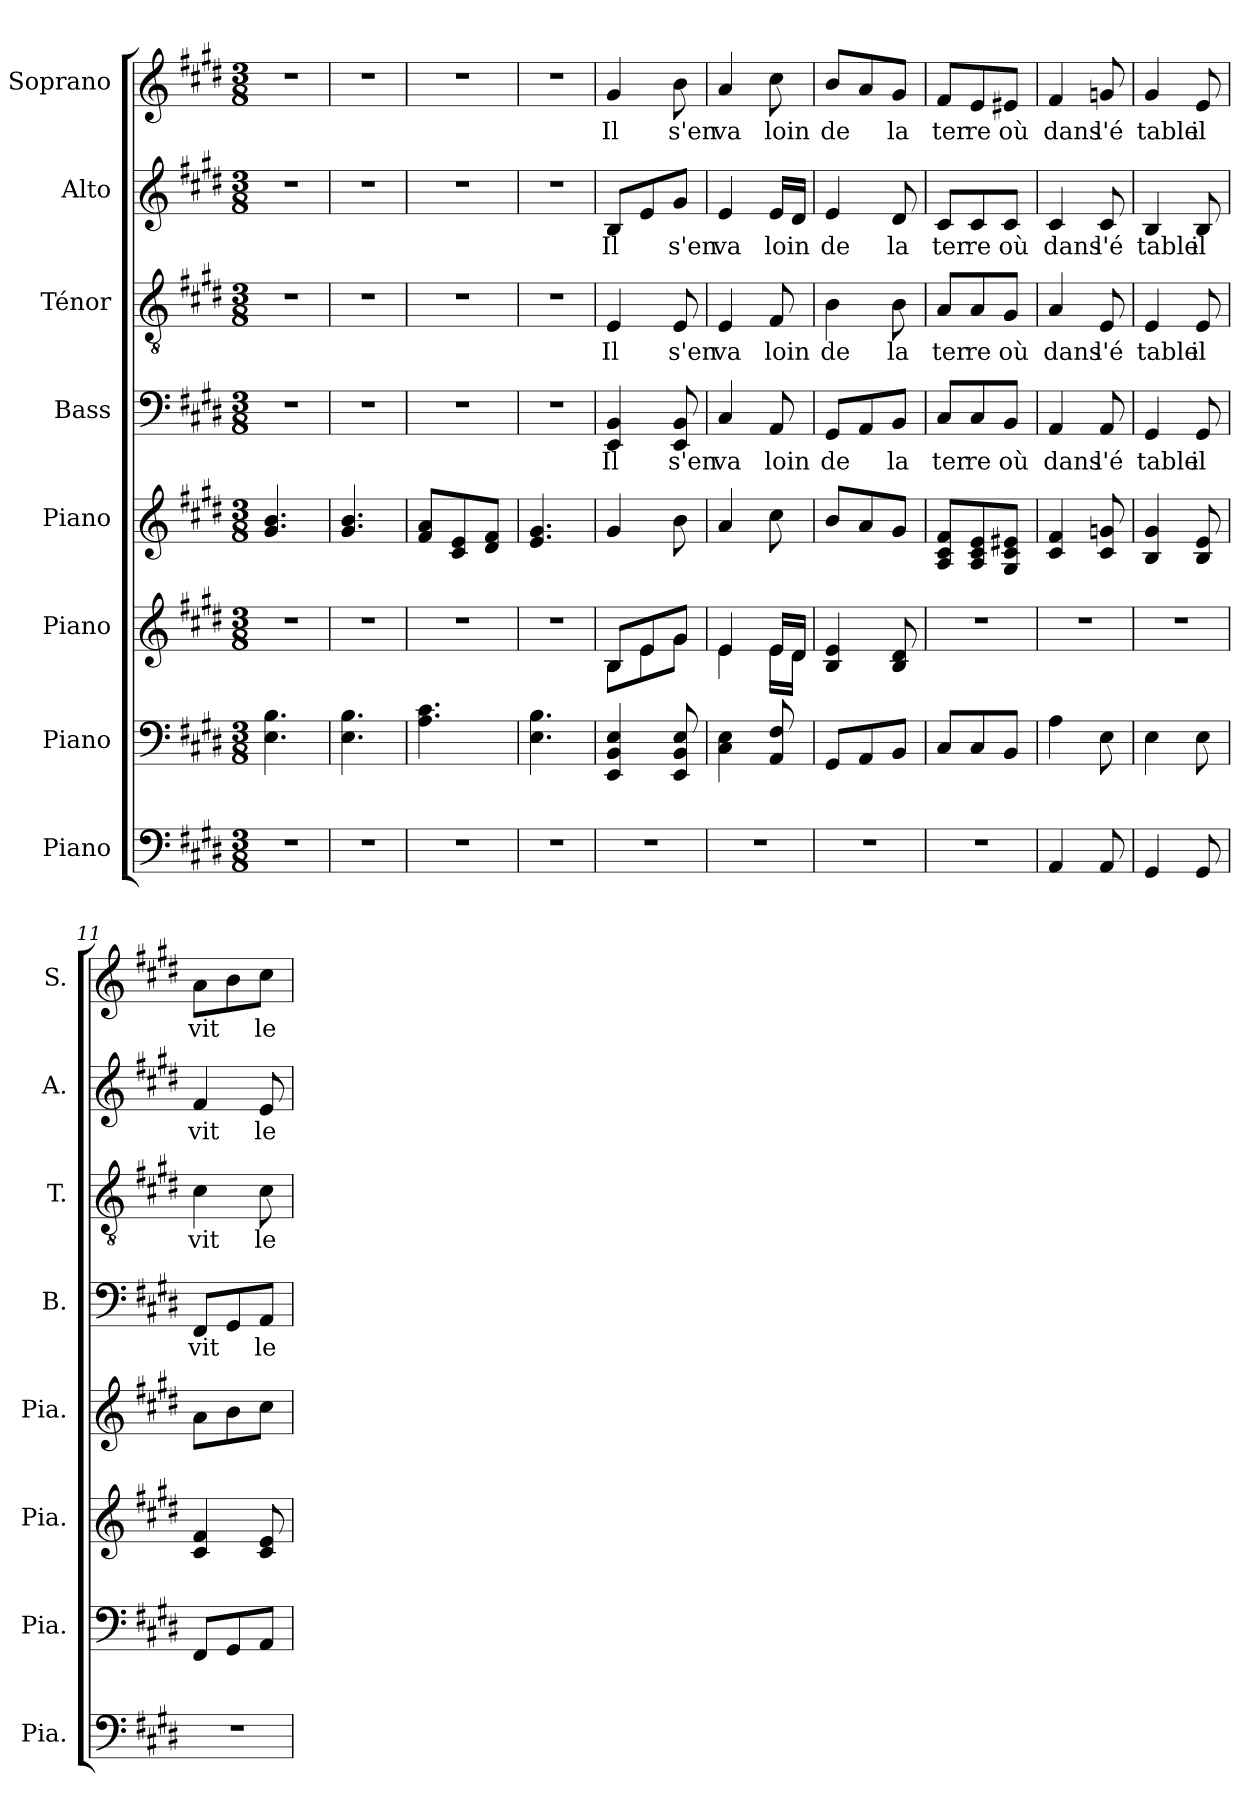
**kern	**kern	**kern	**kern	**kern	**text	**kern	**text	**kern	**text	**kern	**text
*part8	*part7	*part6	*part5	*part4	*part4	*part3	*part3	*part2	*part2	*part1	*part1
*staff8	*staff7	*staff6	*staff5	*staff4	*staff4	*staff3	*staff3	*staff2	*staff2	*staff1	*staff1
*I"Piano	*I"Piano	*I"Piano	*I"Piano	*I"Bass	*	*I"Ténor	*	*I"Alto	*	*I"Soprano	*
*I'Pia.	*I'Pia.	*I'Pia.	*I'Pia.	*I'B.	*	*I'T.	*	*I'A.	*	*I'S.	*
*clefF4	*clefF4	*clefG2	*clefG2	*clefF4	*	*clefGv2	*	*clefG2	*	*clefG2	*
*k[f#c#g#d#]	*k[f#c#g#d#]	*k[f#c#g#d#]	*k[f#c#g#d#]	*k[f#c#g#d#]	*	*k[f#c#g#d#]	*	*k[f#c#g#d#]	*	*k[f#c#g#d#]	*
*M3/8	*M3/8	*M3/8	*M3/8	*M3/8	*	*M3/8	*	*M3/8	*	*M3/8	*
*MM67	*MM67	*MM67	*MM67	*MM67	*	*MM67	*	*MM67	*	*MM67	*
=1	=1	=1	=1	=1	=1	=1	=1	=1	=1	=1	=1
4.r	4.E\ 4.B\	4.r	4.g#/ 4.b/	4.r	.	4.r	.	4.r	.	4.r	.
=2	=2	=2	=2	=2	=2	=2	=2	=2	=2	=2	=2
4.r	4.E\ 4.B\	4.r	4.g#/ 4.b/	4.r	.	4.r	.	4.r	.	4.r	.
=3	=3	=3	=3	=3	=3	=3	=3	=3	=3	=3	=3
4.r	4.A\ 4.c#\	4.r	8f#/ 8a/L	4.r	.	4.r	.	4.r	.	4.r	.
.	.	.	8c#/ 8e/	.	.	.	.	.	.	.	.
.	.	.	8d#/ 8f#/J	.	.	.	.	.	.	.	.
=4	=4	=4	=4	=4	=4	=4	=4	=4	=4	=4	=4
4.r	4.E\ 4.B\	4.r	4.e/ 4.g#/	4.r	.	4.r	.	4.r	.	4.r	.
=5	=5	=5	=5	=5	=5	=5	=5	=5	=5	=5	=5
*	*	*^	*	*	*	*	*	*	*	*	*
!	!	!	!	!	!	!LO:LY:b	!	!LO:LY:b	!	!LO:LY:b	!	!LO:LY:b
4.r	4EE/ 4BB/ 4E/	8B/L	8B\L	4g#/	4EE/ 4BB/	Il	4E/	Il	8B/L	Il	4g#/	Il
.	.	8e/	8e\	.	.	.	.	.	8e/	.	.	.
!	!	!	!	!	!	!LO:LY:b	!	!LO:LY:b	!	!LO:LY:b	!	!LO:LY:b
.	8EE/ 8BB/ 8E/	8g#/J	8g#\J	8b\	8EE/ 8BB/	s'en	8E/	s'en	8g#/J	s'en	8b\	s'en
=6	=6	=6	=6	=6	=6	=6	=6	=6	=6	=6	=6	=6
!	!	!	!	!	!	!LO:LY:b	!	!LO:LY:b	!	!LO:LY:b	!	!LO:LY:b
4.r	4C#\ 4E\	4e/	4e\	4a/	4C#/	va	4E/	va	4e/	va	4a/	va
!	!	!	!	!	!	!LO:LY:b	!	!LO:LY:b	!	!LO:LY:b	!	!LO:LY:b
.	8AA/ 8F#/	16e/LL	16e\LL	8cc#\	8AA/	loin	8F#/	loin	16e/LL	loin	8cc#\	loin
.	.	16d#/JJ	16d#\JJ	.	.	.	.	.	16d#/JJ	.	.	.
=7	=7	=7	=7	=7	=7	=7	=7	=7	=7	=7	=7	=7
!	!	!	!	!	!	!LO:LY:b	!	!LO:LY:b	!	!LO:LY:b	!	!LO:LY:b
*	*	*v	*v	*	*	*	*	*	*	*	*	*
4.r	8GG#/L	4B/ 4e/	8b/L	8GG#/L	de	4B\	de	4e/	de	8b/L	de
.	8AA/	.	8a/	8AA/	.	.	.	.	.	8a/	.
!	!	!	!	!	!LO:LY:b	!	!LO:LY:b	!	!LO:LY:b	!	!LO:LY:b
.	8BB/J	8B/ 8d#/	8g#/J	8BB/J	la	8B\	la	8d#/	la	8g#/J	la
=8	=8	=8	=8	=8	=8	=8	=8	=8	=8	=8	=8
!	!	!	!	!	!LO:LY:b	!	!LO:LY:b	!	!LO:LY:b	!	!LO:LY:b
4.r	8C#/L	4.r	8A/ 8c#/ 8f#/L	8C#/L	ter	8A/L	ter	8c#/L	ter	8f#/L	ter
!	!	!	!	!	!LO:LY:b	!	!LO:LY:b	!	!LO:LY:b	!	!LO:LY:b
.	8C#/	.	8A/ 8c#/ 8e/	8C#/	re	8A/	re	8c#/	re	8e/	re
!	!	!	!	!	!LO:LY:b	!	!LO:LY:b	!	!LO:LY:b	!	!LO:LY:b
.	8BB/J	.	8G#/ 8c#/ 8e#X/J	8BB/J	où	8G#/J	où	8c#/J	où	8e#X/J	où
=9	=9	=9	=9	=9	=9	=9	=9	=9	=9	=9	=9
!	!	!	!	!	!LO:LY:b	!	!LO:LY:b	!	!LO:LY:b	!	!LO:LY:b
4AA/	4A\	4.r	4c#/ 4f#/	4AA/	dans	4A/	dans	4c#/	dans	4f#/	dans
!	!	!	!	!	!LO:LY:b	!	!LO:LY:b	!	!LO:LY:b	!	!LO:LY:b
8AA/	8E\	.	8c#/ 8gn/	8AA/	l'é	8E/	l'é	8c#/	l'é	8gn/	l'é
=10	=10	=10	=10	=10	=10	=10	=10	=10	=10	=10	=10
!	!	!	!	!	!LO:LY:b	!	!LO:LY:b	!	!LO:LY:b	!	!LO:LY:b
4GG#/	4E\	4.r	4B/ 4g#/	4GG#/	table	4E/	table	4B/	table	4g#/	table
!	!	!	!	!	!LO:LY:b	!	!LO:LY:b	!	!LO:LY:b	!	!LO:LY:b
8GG#/	8E\	.	8B/ 8e/	8GG#/	il	8E/	il	8B/	il	8e/	il
=11	=11	=11	=11	=11	=11	=11	=11	=11	=11	=11	=11
!	!	!	!	!	!LO:LY:b	!	!LO:LY:b	!	!LO:LY:b	!	!LO:LY:b
4.r	8FF#/L	4c#/ 4f#/	8a\L	8FF#/L	vit	4c#\	vit	4f#/	vit	8a\L	vit
.	8GG#/	.	8b\	8GG#/	.	.	.	.	.	8b\	.
!	!	!	!	!	!LO:LY:b	!	!LO:LY:b	!	!LO:LY:b	!	!LO:LY:b
.	8AA/J	8c#/ 8e/	8cc#\J	8AA/J	le	8c#\	le	8e/	le	8cc#\J	le
=	=	=	=	=	=	=	=	=	=	=	=
*-	*-	*-	*-	*-	*-	*-	*-	*-	*-	*-	*-
